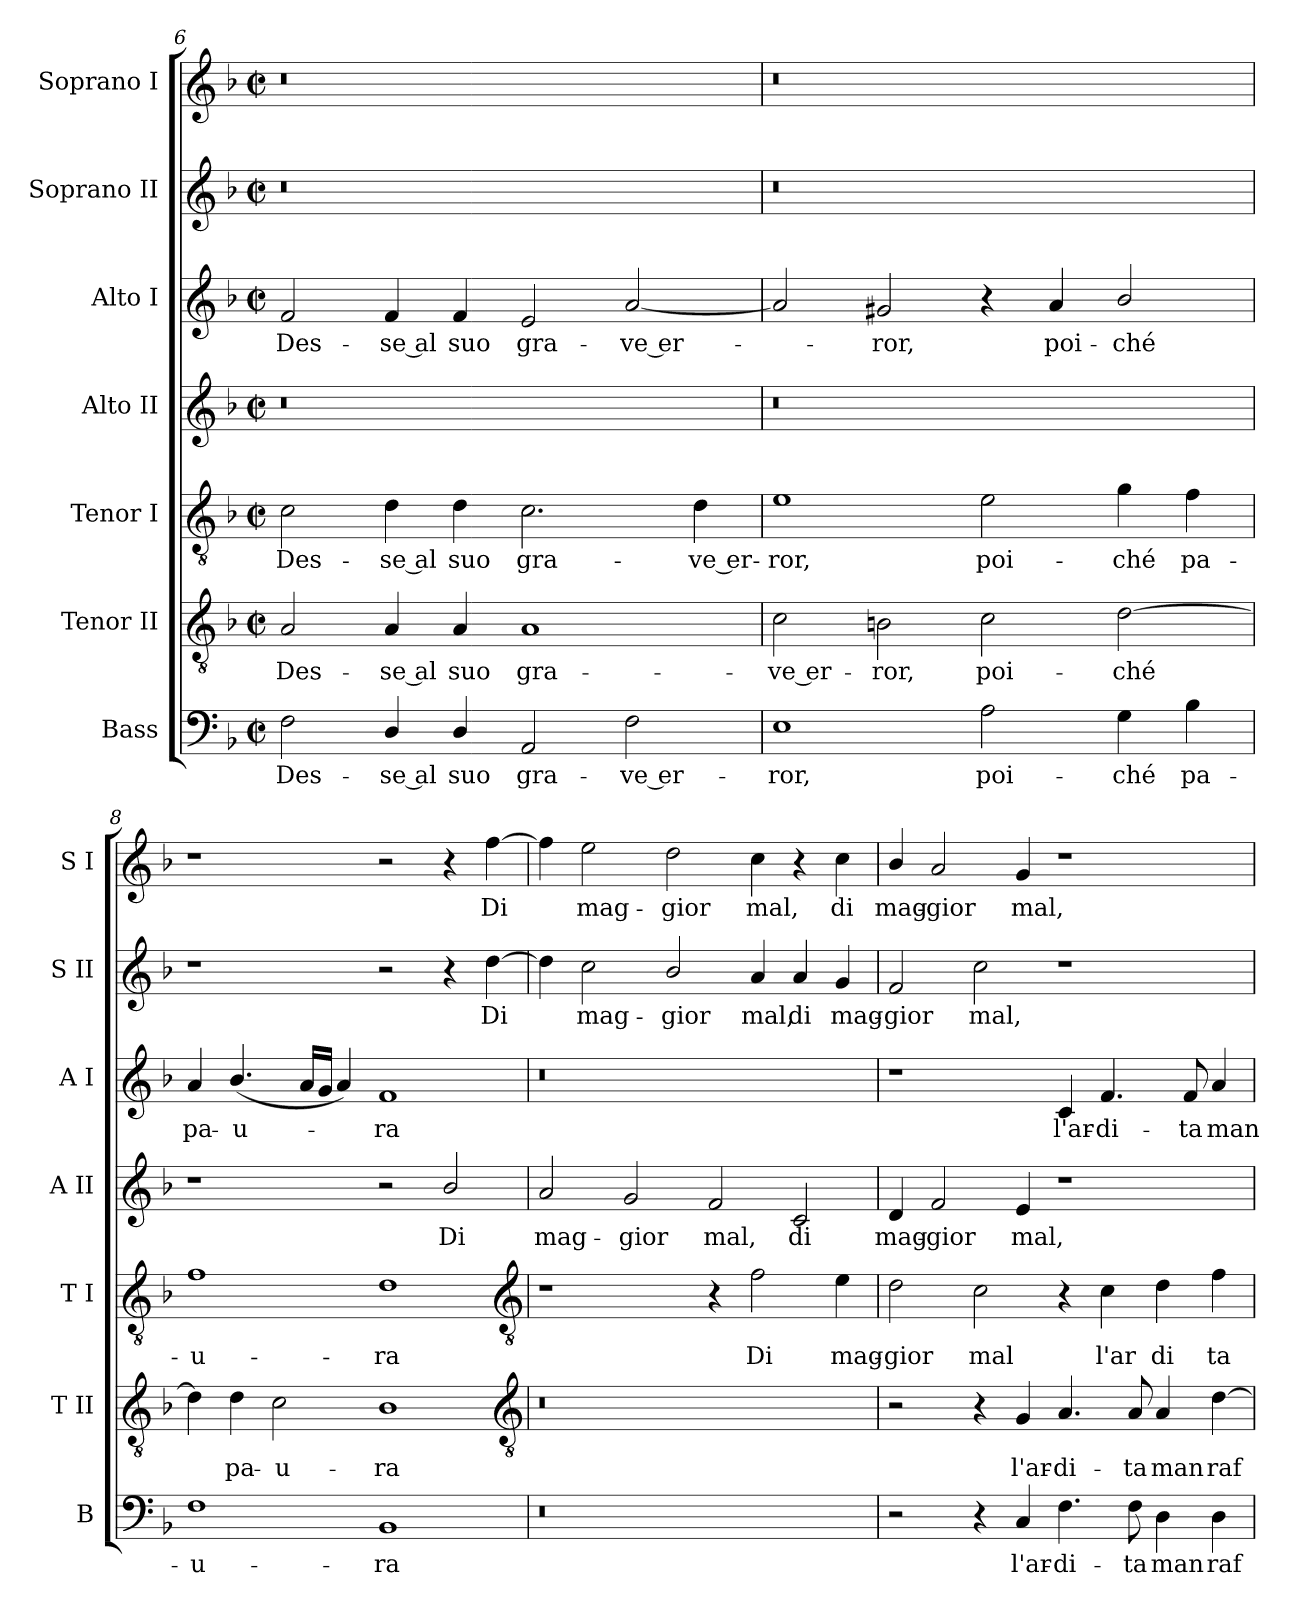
**kern	**text	**kern	**text	**kern	**text	**kern	**text	**kern	**text	**kern	**text	**kern	**text
*part7	*part7	*part6	*part6	*part5	*part5	*part4	*part4	*part3	*part3	*part2	*part2	*part1	*part1
*staff7	*staff7	*staff6	*staff6	*staff5	*staff5	*staff4	*staff4	*staff3	*staff3	*staff2	*staff2	*staff1	*staff1
*I"Bass	*	*I"Tenor II	*	*I"Tenor I	*	*I"Alto II	*	*I"Alto I	*	*I"Soprano II	*	*I"Soprano I	*
*I'B	*	*I'T II	*	*I'T I	*	*I'A II	*	*I'A I	*	*I'S II	*	*I'S I	*
*clefF4	*	*clefGv2	*	*clefGv2	*	*clefG2	*	*clefG2	*	*clefG2	*	*clefG2	*
*k[b-]	*	*k[b-]	*	*k[b-]	*	*k[b-]	*	*k[b-]	*	*k[b-]	*	*k[b-]	*
*M2/2	*	*M2/2	*	*M2/2	*	*M2/2	*	*M2/2	*	*M2/2	*	*M2/2	*
*met(c|)	*	*met(c|)	*	*met(c|)	*	*met(c|)	*	*met(c|)	*	*met(c|)	*	*met(c|)	*
=6	=6	=6	=6	=6	=6	=6	=6	=6	=6	=6	=6	=6	=6
!	!LO:LY:b	!	!LO:LY:b	!	!LO:LY:b	!	!	!	!LO:LY:b	!	!	!	!
2F	Des-	2A	Des-	2c	Des-	0r	.	2f	Des-	0r	.	0r	.
!	!LO:LY:b	!	!LO:LY:b	!	!LO:LY:b	!	!	!	!LO:LY:b	!	!	!	!
4D/	-se al	4A	-se al	4d	-se al	.	.	4f	-se al	.	.	.	.
!	!LO:LY:b	!	!LO:LY:b	!	!LO:LY:b	!	!	!	!LO:LY:b	!	!	!	!
4D/	suo	4A	suo	4d	suo	.	.	4f	suo	.	.	.	.
!	!LO:LY:b	!	!LO:LY:b	!	!LO:LY:b	!	!	!	!LO:LY:b	!	!	!	!
2AA	gra-	1A	gra-	2.c	gra-	.	.	2e	gra-	.	.	.	.
!	!LO:LY:b	!	!	!	!	!	!	!	!LO:LY:b	!	!	!	!
2F	-ve er-	.	.	.	.	.	.	[2a	-ve er-	.	.	.	.
!	!	!	!	!	!LO:LY:b	!	!	!	!	!	!	!	!
.	.	.	.	4d	-ve er-	.	.	.	.	.	.	.	.
=7	=7	=7	=7	=7	=7	=7	=7	=7	=7	=7	=7	=7	=7
!	!LO:LY:b	!	!LO:LY:b	!	!LO:LY:b	!	!	!	!	!	!	!	!
1E	-ror,	2c	-ve er-	1e	-ror,	0r	.	2a]	.	0r	.	0r	.
!	!	!	!LO:LY:b	!	!	!	!	!	!LO:LY:b	!	!	!	!
.	.	2Bn	-ror,	.	.	.	.	2g#X	ror,	.	.	.	.
!	!LO:LY:b	!	!LO:LY:b	!	!LO:LY:b	!	!	!	!	!	!	!	!
2A	poi-	2c	poi-	2e	poi-	.	.	4r	.	.	.	.	.
!	!	!	!	!	!	!	!	!	!LO:LY:b	!	!	!	!
.	.	.	.	.	.	.	.	4a	poi-	.	.	.	.
!	!LO:LY:b	!	!LO:LY:b	!	!LO:LY:b	!	!	!	!LO:LY:b	!	!	!	!
4G	-ché	[2d	-ché	4g	-ché	.	.	2b-/	-ché	.	.	.	.
!	!LO:LY:b	!	!	!	!LO:LY:b	!	!	!	!	!	!	!	!
4B-	pa-	.	.	4f	pa-	.	.	.	.	.	.	.	.
!!LO:LB:g=z
=8	=8	=8	=8	=8	=8	=8	=8	=8	=8	=8	=8	=8	=8
!	!LO:LY:b	!	!	!	!LO:LY:b	!	!	!	!LO:LY:b	!	!	!	!
1F	-u-	4d]	.	1f	-u-	1r	.	4a	pa-	1r	.	1r	.
!	!	!	!LO:LY:b	!	!	!	!	!	!LO:LY:b	!	!	!	!
.	.	4d	pa-	.	.	.	.	(<4.b-/	-u-	.	.	.	.
!	!	!	!LO:LY:b	!	!	!	!	!	!	!	!	!	!
.	.	2c	-u-	.	.	.	.	.	.	.	.	.	.
.	.	.	.	.	.	.	.	16aLL	.	.	.	.	.
.	.	.	.	.	.	.	.	16gJJ	.	.	.	.	.
.	.	.	.	.	.	.	.	4a)	.	.	.	.	.
!	!LO:LY:b	!	!LO:LY:b	!	!LO:LY:b	!	!	!	!LO:LY:b	!	!	!	!
1BB-	-ra	1B-	-ra	1d	-ra	2r	.	1f	ra	2r	.	2r	.
!	!	!	!	!	!	!	!LO:LY:b	!	!	!	!	!	!
.	.	.	.	.	.	2b-/	Di	.	.	4r	.	4r	.
!	!	!	!	!	!	!	!	!	!	!	!LO:LY:b	!	!LO:LY:b
.	.	.	.	.	.	.	.	.	.	[4dd	Di	[4ff	Di
*	*	*clefGv2	*	*clefGv2	*	*	*	*	*	*	*	*	*
!!LO:PB:g=z
=9	=9	=9	=9	=9	=9	=9	=9	=9	=9	=9	=9	=9	=9
!	!	!	!	!	!	!	!LO:LY:b	!	!	!	!	!	!
0r	.	0r	.	1r	.	2a	mag-	0r	.	4dd]	.	4ff]	.
!	!	!	!	!	!	!	!	!	!	!	!LO:LY:b	!	!LO:LY:b
.	.	.	.	.	.	.	.	.	.	2cc	mag-	2ee	mag-
!	!	!	!	!	!	!	!LO:LY:b	!	!	!	!	!	!
.	.	.	.	.	.	2g	-gior	.	.	.	.	.	.
!	!	!	!	!	!	!	!	!	!	!	!LO:LY:b	!	!LO:LY:b
.	.	.	.	.	.	.	.	.	.	2b-/	-gior	2dd	-gior
!	!	!	!	!	!	!	!LO:LY:b	!	!	!	!	!	!
.	.	.	.	4r	.	2f	mal,	.	.	.	.	.	.
!	!	!	!	!	!LO:LY:b	!	!	!	!	!	!LO:LY:b	!	!LO:LY:b
.	.	.	.	2f	Di	.	.	.	.	4a	mal,	4cc	mal,
!	!	!	!	!	!	!	!LO:LY:b	!	!	!	!LO:LY:b	!	!
.	.	.	.	.	.	2c	di	.	.	4a	di	4r	.
!	!	!	!	!	!LO:LY:b	!	!	!	!	!	!LO:LY:b	!	!LO:LY:b
.	.	.	.	4e	mag-	.	.	.	.	4g	mag-	4cc	di
=10	=10	=10	=10	=10	=10	=10	=10	=10	=10	=10	=10	=10	=10
!	!	!	!	!	!LO:LY:b	!	!LO:LY:b	!	!	!	!LO:LY:b	!	!LO:LY:b
2r	.	2r	.	2d	-gior	4d	mag-	1r	.	2f	-gior	4b-/	mag-
!	!	!	!	!	!	!	!LO:LY:b	!	!	!	!	!	!LO:LY:b
.	.	.	.	.	.	2f	-gior	.	.	.	.	2a	-gior
!	!	!	!	!	!LO:LY:b	!	!	!	!	!	!LO:LY:b	!	!
4r	.	4r	.	2c	mal	.	.	.	.	2cc	mal,	.	.
!	!LO:LY:b	!	!LO:LY:b	!	!	!	!LO:LY:b	!	!	!	!	!	!LO:LY:b
4C	l'ar-	4G	l'ar-	.	.	4e	mal,	.	.	.	.	4g	mal,
!	!LO:LY:b	!	!LO:LY:b	!	!	!	!	!	!LO:LY:b	!	!	!	!
4.F	-di-	4.A	-di-	4r	.	1r	.	4c	l'ar-	1r	.	1r	.
!	!	!	!	!	!LO:LY:b	!	!	!	!LO:LY:b	!	!	!	!
.	.	.	.	4c	l'ar	.	.	4.f	-di-	.	.	.	.
!	!LO:LY:b	!	!LO:LY:b	!	!	!	!	!	!	!	!	!	!
8F	-ta	8A	-ta	.	.	.	.	.	.	.	.	.	.
!	!LO:LY:b	!	!LO:LY:b	!	!LO:LY:b	!	!	!	!	!	!	!	!
4D	man	4A	man	4d	di	.	.	.	.	.	.	.	.
!	!	!	!	!	!	!	!	!	!LO:LY:b	!	!	!	!
.	.	.	.	.	.	.	.	8f	-ta	.	.	.	.
!	!LO:LY:b	!	!LO:LY:b	!	!LO:LY:b	!	!	!	!LO:LY:b	!	!	!	!
4D	raf-	[4d	raf-	4f	ta	.	.	4a	man	.	.	.	.
=	=	=	=	=	=	=	=	=	=	=	=	=	=
*-	*-	*-	*-	*-	*-	*-	*-	*-	*-	*-	*-	*-	*-
